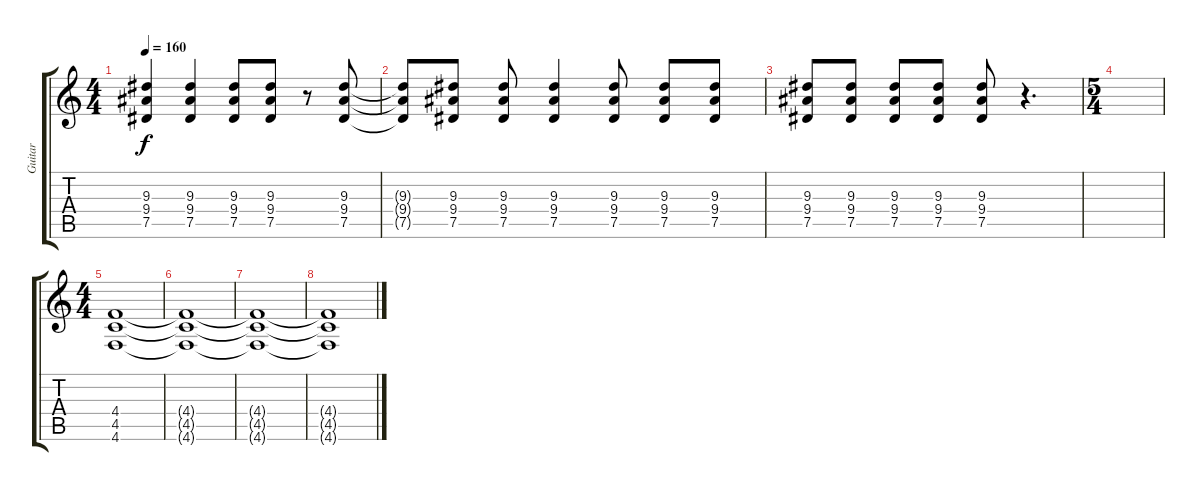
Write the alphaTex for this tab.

\track ("Guitar" "Guitar") {instrument distortionguitar}
\staff {score tabs}
\tuning (Eb4 Bb3 Gb3 Db3 Ab2 Db2) {hide}
\ts (4 4)
\tempo 160
\clef g2
\ks c
(9.3 9.4 7.5).4{dy f} (9.3 9.4 7.5).4 (9.3 9.4 7.5).8 (9.3 9.4 7.5).8 r.8 (9.3 9.4 7.5).8 |
(9.3{t} 9.4{t} 7.5{t}).8 (9.3 9.4 7.5).8 (9.3 9.4 7.5).8 (9.3 9.4 7.5).4 (9.3 9.4 7.5).8 (9.3 9.4 7.5).8 (9.3 9.4 7.5).8 |
(9.3 9.4 7.5).8 (9.3 9.4 7.5).8 (9.3 9.4 7.5).8 (9.3 9.4 7.5).8 (9.3 9.4 7.5).8 r.4{d} |
\ts (5 4)
|
\ts (4 4)
(4.4 4.5 4.6).1 |
(4.4{t} 4.5{t} 4.6{t}).1 |
(4.4{t} 4.5{t} 4.6{t}).1{volume 0} |
(4.4{t} 4.5{t} 4.6{t}).1
